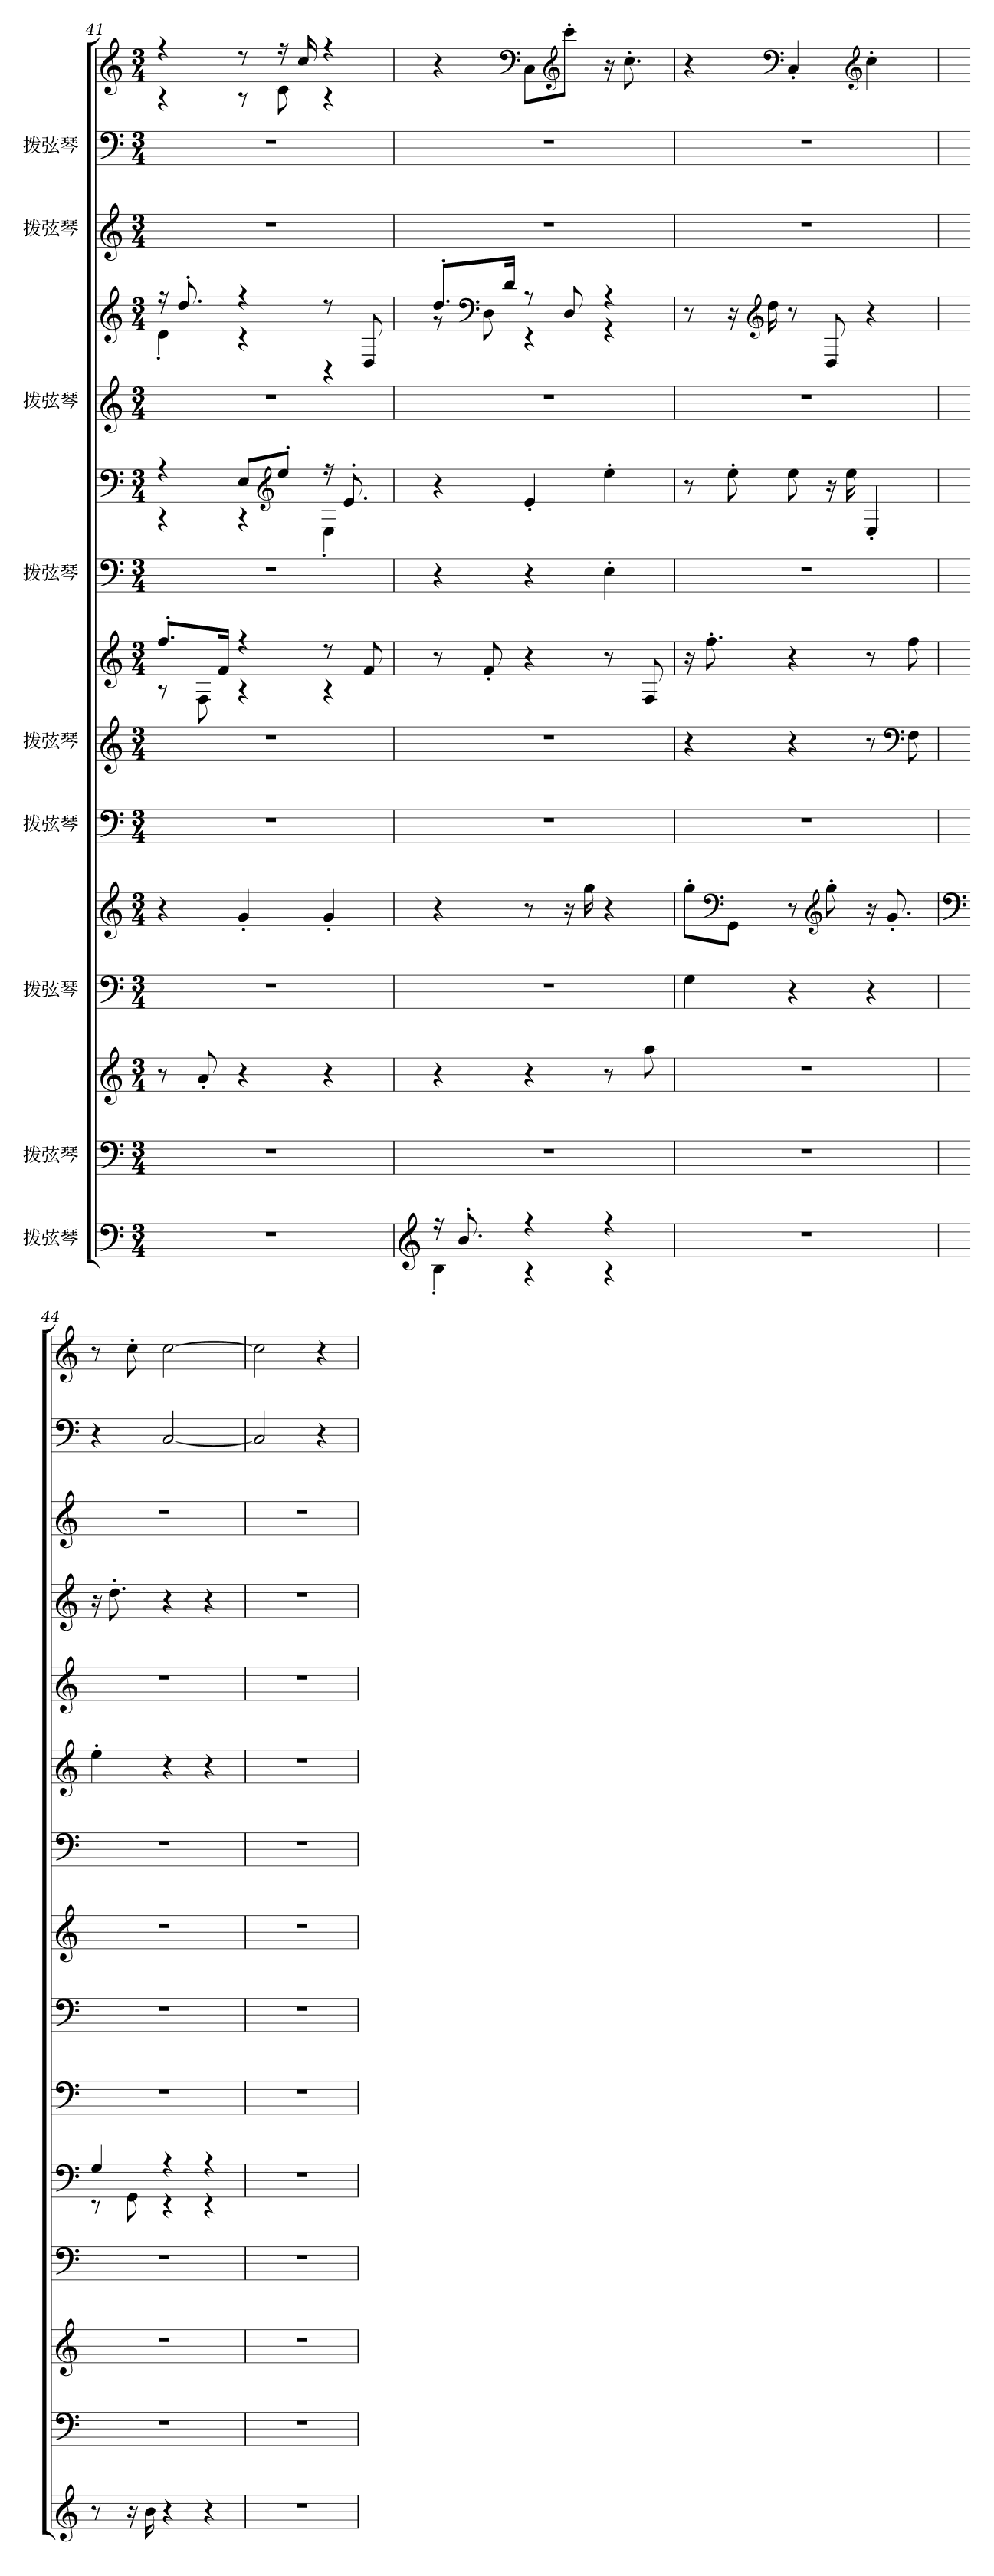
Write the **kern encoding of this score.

**kern	**kern	**kern	**kern	**kern	**kern	**kern	**kern	**kern	**kern	**kern	**kern	**kern	**kern	**kern
*part9	*part8	*part8	*part7	*part7	*part6	*part5	*part5	*part4	*part4	*part3	*part3	*part2	*part1	*part1
*staff15	*staff14	*staff13	*staff12	*staff11	*staff10	*staff9	*staff8	*staff7	*staff6	*staff5	*staff4	*staff3	*staff2	*staff1
*I"拨弦琴	*I"拨弦琴	*	*I"拨弦琴	*	*I"拨弦琴	*I"拨弦琴	*	*I"拨弦琴	*	*I"拨弦琴	*	*I"拨弦琴	*I"拨弦琴	*
*clefF4	*clefF4	*clefG2	*clefF4	*clefG2	*clefF4	*clefG2	*clefG2	*clefF4	*clefF4	*clefG2	*clefG2	*clefG2	*clefF4	*clefG2
*k[]	*k[]	*k[]	*k[]	*k[]	*k[]	*k[]	*k[]	*k[]	*k[]	*k[]	*k[]	*k[]	*k[]	*k[]
*M3/4	*M3/4	*M3/4	*M3/4	*M3/4	*M3/4	*M3/4	*M3/4	*M3/4	*M3/4	*M3/4	*M3/4	*M3/4	*M3/4	*M3/4
=41	=41	=41	=41	=41	=41	=41	=41	=41	=41	=41	=41	=41	=41	=41
*	*	*	*	*	*	*	*^	*	*^	*	*^	*	*	*^
2.r	2.r	8r	2.r	4r	2.r	2.r	8.ff'/L	8r	2.r	4r	4r	2.r	16r	4d'\	2.r	2.r	4r	4r
.	.	.	.	.	.	.	.	.	.	.	.	.	8.dd'/	.	.	.	.	.
.	.	8a'/	.	.	.	.	.	8F\	.	.	.	.	.	.	.	.	.	.
.	.	.	.	.	.	.	16f/Jk	.	.	.	.	.	.	.	.	.	.	.
.	.	4r	.	4g'/	.	.	4r	4r	.	8E/L	4r	.	4r	4r	.	.	8r	8r
*	*	*	*	*	*	*	*	*	*	*clefG2	*	*	*	*	*	*	*	*
.	.	.	.	.	.	.	.	.	.	8ee'/J	.	.	.	.	.	.	16r	8c\
.	.	.	.	.	.	.	.	.	.	.	.	.	.	.	.	.	16cc/	.
.	.	4r	.	4g'/	.	.	8r	4r	.	16r	4E'\	.	8r	4r	.	.	4r	4r
.	.	.	.	.	.	.	.	.	.	8.e'/	.	.	.	.	.	.	.	.
.	.	.	.	.	.	.	8f/	.	.	.	.	.	8D/	.	.	.	.	.
*	*	*	*	*	*	*	*v	*v	*	*v	*v	*	*	*	*	*	*v	*v
!!LO:PB:g=z
=42	=42	=42	=42	=42	=42	=42	=42	=42	=42	=42	=42	=42	=42	=42	=42
*clefG2	*	*	*	*	*	*	*	*	*	*	*	*	*	*	*
*^	*	*	*	*	*	*	*	*	*	*	*	*	*	*	*
16r	4B'\	2.r	4r	2.r	4r	2.r	2.r	8r	4r	4r	2.r	8.dd'/L	8r	2.r	2.r	4r
8.b'/	.	.	.	.	.	.	.	.	.	.	.	.	.	.	.	.
*	*	*	*	*	*	*	*	*	*	*	*	*clefF4	*	*	*	*
.	.	.	.	.	.	.	.	8f'/	.	.	.	.	8D\	.	.	.
.	.	.	.	.	.	.	.	.	.	.	.	16d/Jk	.	.	.	.
*	*	*	*	*	*	*	*	*	*	*	*	*	*	*	*	*clefF4
4r	4r	.	4r	.	8r	.	.	4r	4r	4e'/	.	8r	4r	.	.	8C\L
*	*	*	*	*	*	*	*	*	*	*	*	*	*	*	*	*clefG2
.	.	.	.	.	16r	.	.	.	.	.	.	8D/	.	.	.	8ccc'\J
.	.	.	.	.	16gg\	.	.	.	.	.	.	.	.	.	.	.
4r	4r	.	8r	.	4r	.	.	8r	4E'\	4ee'\	.	4r	4r	.	.	16r
.	.	.	.	.	.	.	.	.	.	.	.	.	.	.	.	8.cc'\
.	.	.	8aa\	.	.	.	.	8F/	.	.	.	.	.	.	.	.
*v	*v	*	*	*	*	*	*	*	*	*	*	*v	*v	*	*	*
=43	=43	=43	=43	=43	=43	=43	=43	=43	=43	=43	=43	=43	=43	=43
2.r	2.r	2.r	4G\	8gg'\L	2.r	4r	16r	2.r	8r	2.r	8r	2.r	2.r	4r
.	.	.	.	.	.	.	8.ff'\	.	.	.	.	.	.	.
*	*	*	*	*clefF4	*	*	*	*	*	*	*	*	*	*
.	.	.	.	8GG\J	.	.	.	.	8ee'\	.	16r	.	.	.
*	*	*	*	*	*	*	*	*	*	*	*clefG2	*	*	*
.	.	.	.	.	.	.	.	.	.	.	16dd\	.	.	.
*	*	*	*	*	*	*	*	*	*	*	*	*	*	*clefF4
.	.	.	4r	8r	.	4r	4r	.	8ee\	.	8r	.	.	4C'/
*	*	*	*	*clefG2	*	*	*	*	*	*	*	*	*	*
.	.	.	.	8gg'\	.	.	.	.	16r	.	8D/	.	.	.
.	.	.	.	.	.	.	.	.	16ee\	.	.	.	.	.
*	*	*	*	*	*	*	*	*	*	*	*	*	*	*clefG2
.	.	.	4r	16r	.	8r	8r	.	4E'/	.	4r	.	.	4cc'\
.	.	.	.	8.g'/	.	.	.	.	.	.	.	.	.	.
*	*	*	*	*	*	*clefF4	*	*	*	*	*	*	*	*
.	.	.	.	.	.	8F\	8ff\	.	.	.	.	.	.	.
=44	=44	=44	=44	=44	=44	=44	=44	=44	=44	=44	=44	=44	=44	=44
*	*	*	*	*clefF4	*	*	*	*	*	*	*	*	*	*
*	*	*	*	*^	*	*	*	*	*	*	*	*	*	*
8r	2.r	2.r	2.r	4G/	8r	2.r	2.r	2.r	2.r	4ee'\	2.r	16r	2.r	4r	8r
.	.	.	.	.	.	.	.	.	.	.	.	8.dd'\	.	.	.
16r	.	.	.	.	8GG\	.	.	.	.	.	.	.	.	.	8cc'\
16b\	.	.	.	.	.	.	.	.	.	.	.	.	.	.	.
4r	.	.	.	4r	4r	.	.	.	.	4r	.	4r	.	[2C/	[2cc\
4r	.	.	.	4r	4r	.	.	.	.	4r	.	4r	.	.	.
*	*	*	*	*v	*v	*	*	*	*	*	*	*	*	*	*
=45	=45	=45	=45	=45	=45	=45	=45	=45	=45	=45	=45	=45	=45	=45
2.r	2.r	2.r	2.r	2.r	2.r	2.r	2.r	2.r	2.r	2.r	2.r	2.r	2C/]	2cc\]
.	.	.	.	.	.	.	.	.	.	.	.	.	4r	4r
=	=	=	=	=	=	=	=	=	=	=	=	=	=	=
*-	*-	*-	*-	*-	*-	*-	*-	*-	*-	*-	*-	*-	*-	*-
